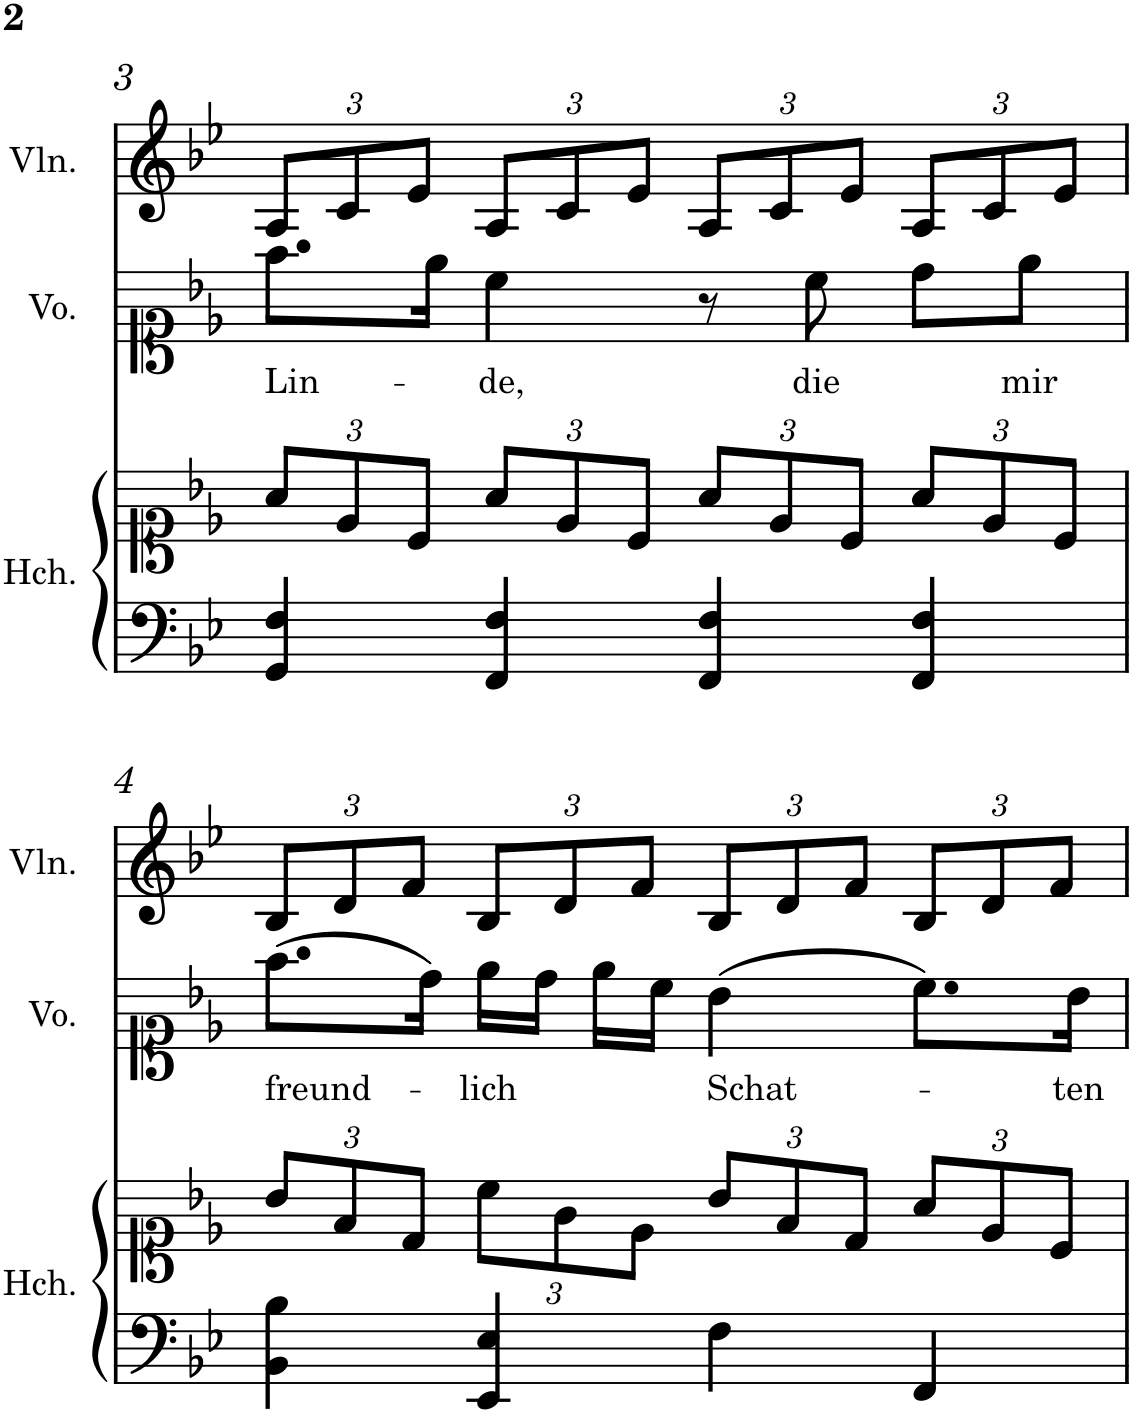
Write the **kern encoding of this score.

**kern	**kern	**kern	**text	**kern
*part3	*part3	*part2	*part2	*part1
*staff4	*staff3	*staff2	*staff2	*staff1
*I"Harpsichord	*	*I"Voice	*	*I"Violin
*I'Hch.	*	*I'Vo.	*	*I'Vln.
!!LO:PB:g=z
*clefF4	*clefC1	*clefC1	*	*clefG2
*k[b-e-]	*k[b-e-]	*k[b-e-]	*	*k[b-e-]
*M4/4	*M4/4	*M4/4	*	*M4/4
*met(c)	*met(c)	*met(c)	*	*met(c)
*	*Xbrackettup	*	*	*
=3	=3	=3	=3	=3
!	!	!	!LO:LY:b	!
*	*	*	*	*Xbrackettup
4GG/ 4F/	12a/L	8.ff\L	Lin-	12A/L
.	12e-/	.	.	12c/
.	12c/J	.	.	12e-/J
.	.	16ee-\Jk	.	.
!	!	!	!LO:LY:b	!
4FF/ 4F/	12a/L	4cc\	-de,	12A/L
.	12e-/	.	.	12c/
.	12c/J	.	.	12e-/J
4FF/ 4F/	12a/L	8r	.	12A/L
.	12e-/	.	.	12c/
!	!	!	!LO:LY:b	!
.	.	8cc\	die	.
.	12c/J	.	.	12e-/J
4FF/ 4F/	12a/L	8dd\L	.	12A/L
.	12e-/	.	.	12c/
!	!	!	!LO:LY:b	!
.	.	8ee-\J	mir	.
.	12c/J	.	.	12e-/J
!!LO:LB:g=z
=4	=4	=4	=4	=4
!	!	!	!LO:LY:b	!
4BB-\ 4B-\	12b-/L	(8.ff\L	freund-	12B-/L
.	12f/	.	.	12d/
.	12d/J	.	.	12f/J
.	.	16dd\Jk)	.	.
!	!	!	!LO:LY:b	!
4EE-/ 4E-/	12cc\L	16ee-\LL	-lich	12B-/L
.	.	16dd\JJ	.	.
.	12g\	.	.	12d/
.	.	16ee-\LL	.	.
.	12e-\J	.	.	12f/J
.	.	16cc\JJ	.	.
!	!	!	!LO:LY:b	!
4F\	12b-/L	(4b-\	Schat-	12B-/L
.	12f/	.	.	12d/
.	12d/J	.	.	12f/J
4FF/	12a/L	8.cc\L)	.	12B-/L
.	12e-/	.	.	12d/
.	12c/J	.	.	12f/J
!	!	!	!LO:LY:b	!
.	.	16b-\Jk	-ten	.
=	=	=	=	=
*-	*-	*-	*-	*-
